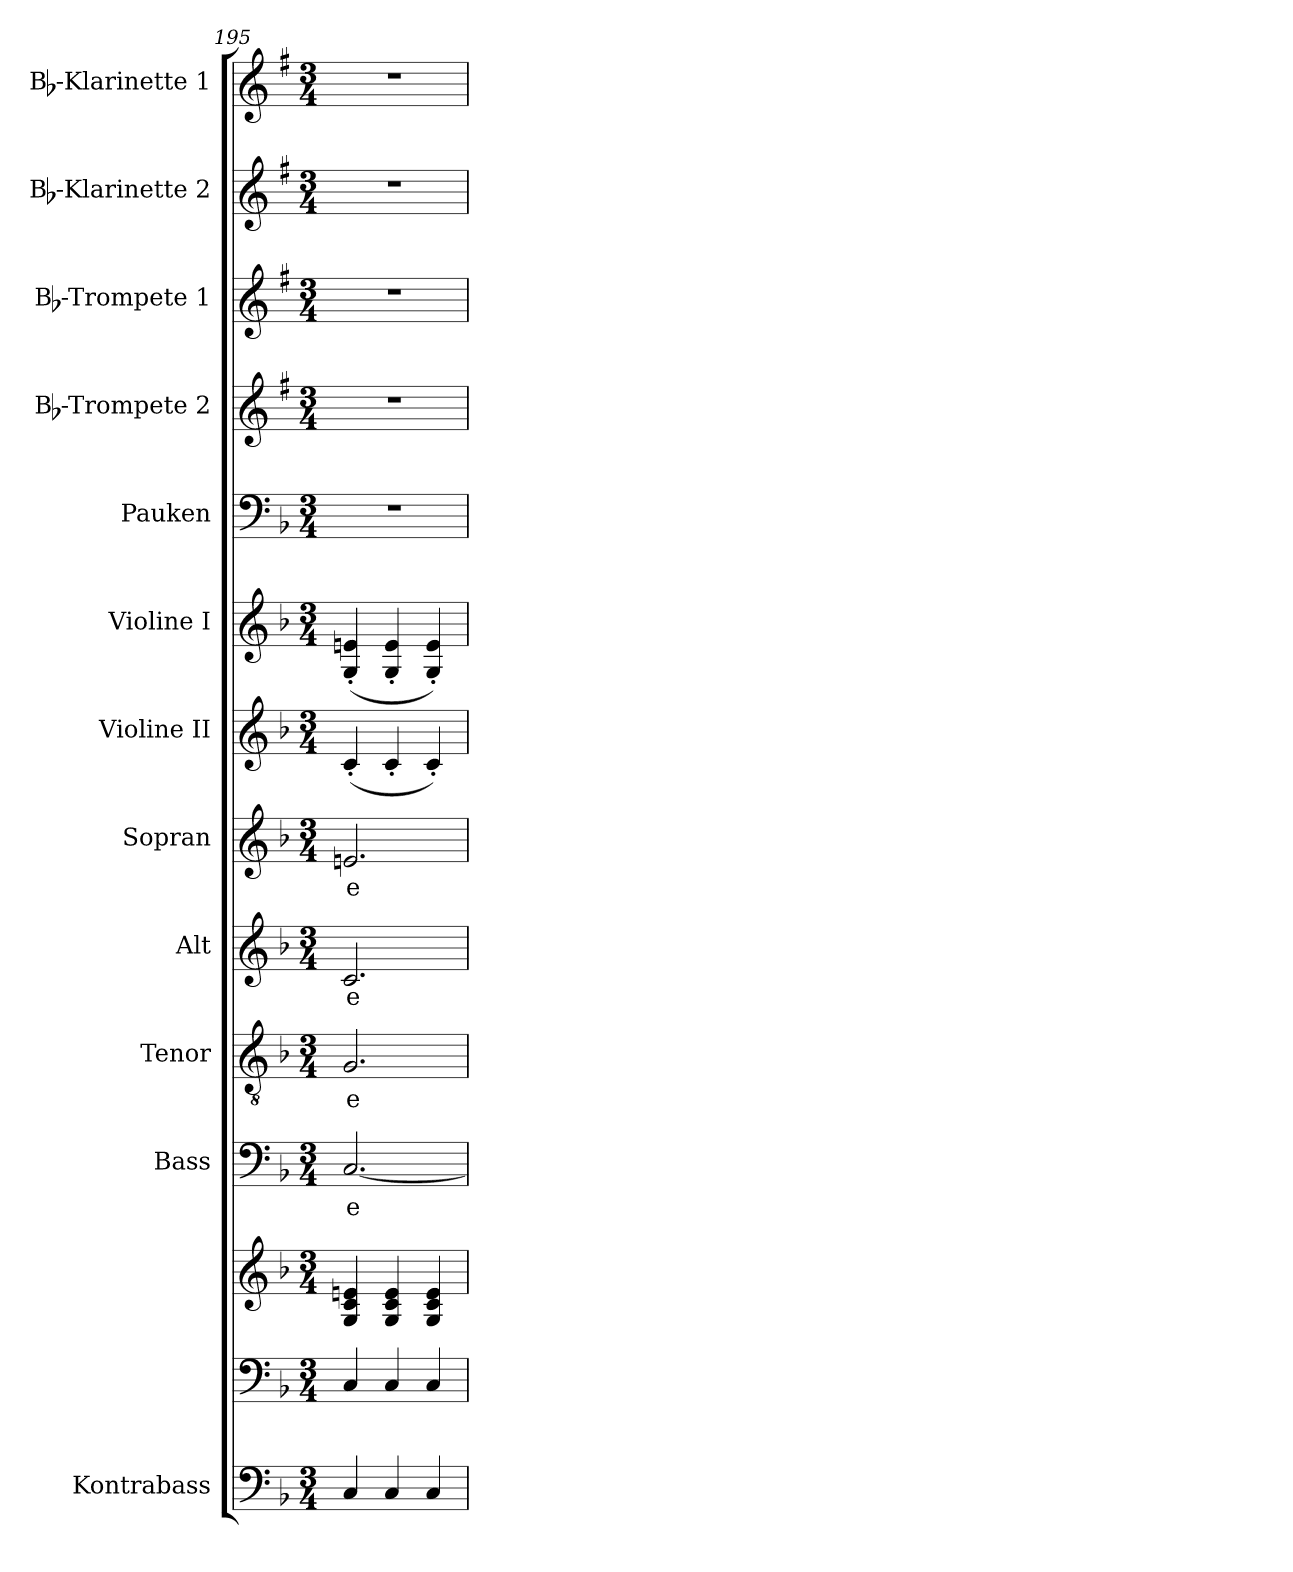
**kern	**kern	**kern	**kern	**text	**kern	**text	**kern	**text	**kern	**text	**kern	**kern	**kern	**kern	**kern	**kern	**kern
*part13	*part12	*part12	*part11	*part11	*part10	*part10	*part9	*part9	*part8	*part8	*part7	*part6	*part5	*part4	*part3	*part2	*part1
*staff14	*staff13	*staff12	*staff11	*staff11	*staff10	*staff10	*staff9	*staff9	*staff8	*staff8	*staff7	*staff6	*staff5	*staff4	*staff3	*staff2	*staff1
*I"Kontrabass	*	*	*I"Bass	*	*I"Tenor	*	*I"Alt	*	*I"Sopran	*	*I"Violine II	*I"Violine I	*I"Pauken	*I"Bb-Trompete 2	*I"Bb-Trompete 1	*I"Bb-Klarinette 2	*I"Bb-Klarinette 1
*I'Kb.	*	*	*I'B.	*	*I'T.	*	*I'A.	*	*I'S.	*	*I'Vl. II	*I'Vl. I	*I'Pk.	*I'Bb Trp. 2	*I'Bb Trp. 1	*I'Bb Kl. 2	*I'Bb Kl. 1
*clefF4	*clefF4	*clefG2	*clefF4	*	*clefGv2	*	*clefG2	*	*clefG2	*	*clefG2	*clefG2	*clefF4	*clefG2	*clefG2	*clefG2	*clefG2
*ITrd7c12	*	*	*	*	*	*	*	*	*	*	*	*	*	*ITrd1c2	*ITrd1c2	*ITrd1c2	*ITrd1c2
*k[b-]	*k[b-]	*k[b-]	*k[b-]	*	*k[b-]	*	*k[b-]	*	*k[b-]	*	*k[b-]	*k[b-]	*k[b-]	*k[b-]	*k[b-]	*k[b-]	*k[b-]
*F:	*F:	*F:	*F:	*	*F:	*	*F:	*	*F:	*	*F:	*F:	*F:	*F:	*F:	*F:	*F:
*M3/4	*M3/4	*M3/4	*M3/4	*	*M3/4	*	*M3/4	*	*M3/4	*	*M3/4	*M3/4	*M3/4	*M3/4	*M3/4	*M3/4	*M3/4
=195	=195	=195	=195	=195	=195	=195	=195	=195	=195	=195	=195	=195	=195	=195	=195	=195	=195
!	!	!	!	!LO:LY:b	!	!LO:LY:b	!	!LO:LY:b	!	!LO:LY:b	!	!	!	!	!	!	!
4CC/	4C/	4G/ 4c/ 4en/	[2.C/	e-	2.G/	e-	2.c/	e-	2.en/	e-	(<4c'</	(<4G/'< 4en/'<	2.r	2.r	2.r	2.r	2.r
4CC/	4C/	4G/ 4c/ 4e/	.	.	.	.	.	.	.	.	4c'</	4G/'< 4e/'<	.	.	.	.	.
4CC/	4C/	4G/ 4c/ 4e/	.	.	.	.	.	.	.	.	4c'</)	4G/'< 4e/'<)	.	.	.	.	.
=	=	=	=	=	=	=	=	=	=	=	=	=	=	=	=	=	=
*-	*-	*-	*-	*-	*-	*-	*-	*-	*-	*-	*-	*-	*-	*-	*-	*-	*-
